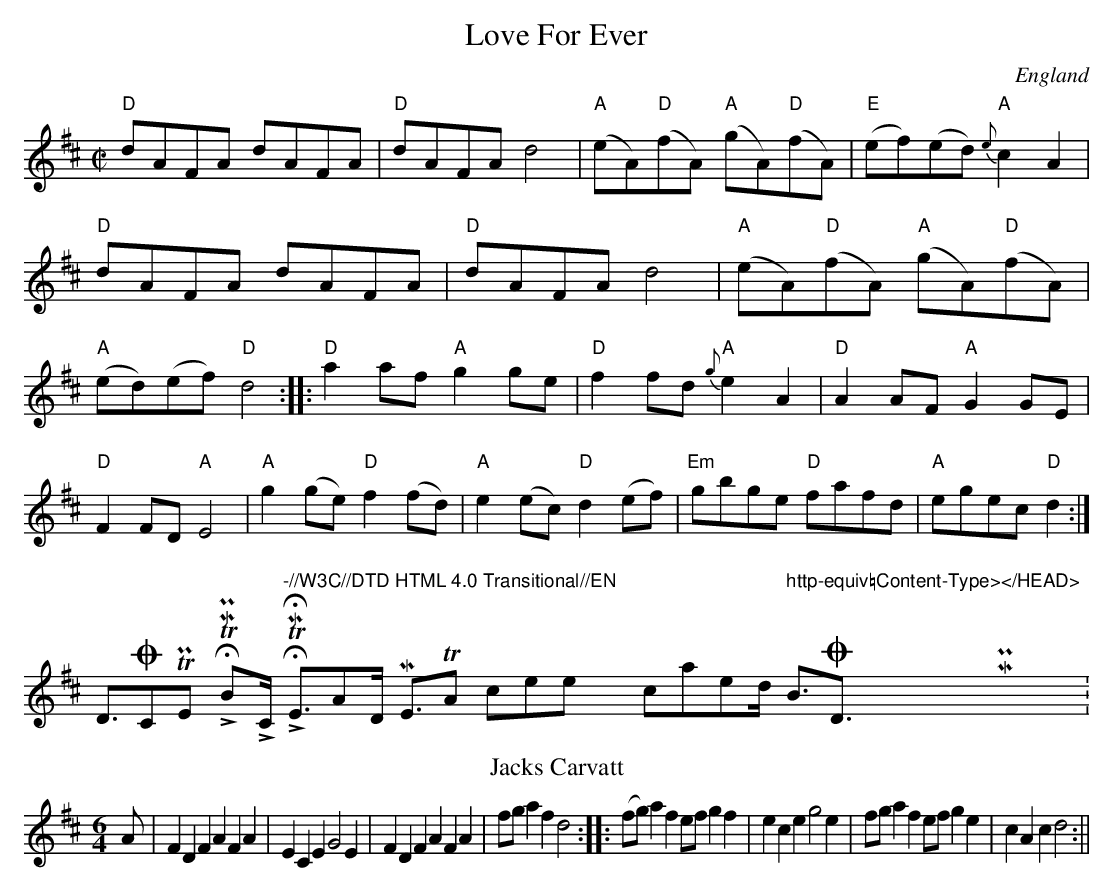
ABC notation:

X:1
T:Love For Ever
M:C|
L:1/8
O:England
K:D
"D"dAFA dAFA|"D"dAFA d4|\
"A"(eA)"D"(fA) "A"(gA)"D"(fA)|"E"(ef)(ed) "A"{e}c2A2|
"D"dAFA dAFA|"D"dAFA d4|\
"A"(eA)"D"(fA) "A"(gA)"D"(fA)|"A"(ed)(ef) "D"d4:|
|:"D"a2 af "A"g2 ge|"D"f2 fd "A"{g}e2 A2|\
"D"A2 AF "A"G2 GE|"D"F2 FD "A"E4|
"A"g2 (ge) "D"f2 (fd)|"A"e2 (ec) "D"d2(ef)|\
"Em"gbge "D"fafd|"A"egec "D"d4:|
<!DOCTYPE HTML PUBLIC "-//W3C//DTD HTML 4.0 Transitional//EN">
<HTML><HEAD>
<META content="text/html; charset=windows-1252" http-equiv=Content-Type></HEAD>
<BODY><XMP>X: 1
T:Jacks Carvatt
M:6/4
L:1/4
K:D Major
A|FDFAFA|ECEG2E|FDFAFA|f/2g/2afd2:||:(f/2g/2)afe/2f/2gf|eceg2e|f/2g/2afe/2f/2ge|cAcd2:||
